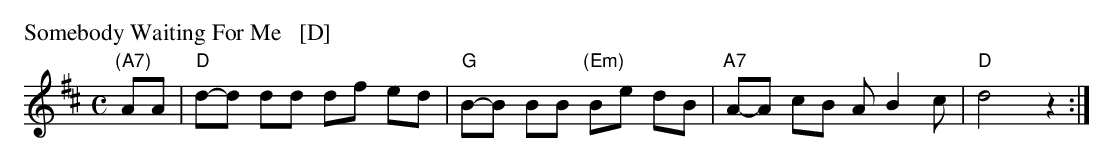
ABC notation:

X:1
P: Somebody Waiting For Me   [D]
M: C
L: 1/8
K: D
"(A7)"AA | "D"d-d dd df ed | "G"B-B BB "(Em)"Be dB | "A7"A-A cB A B2 c | "D"d4 z2 :|
